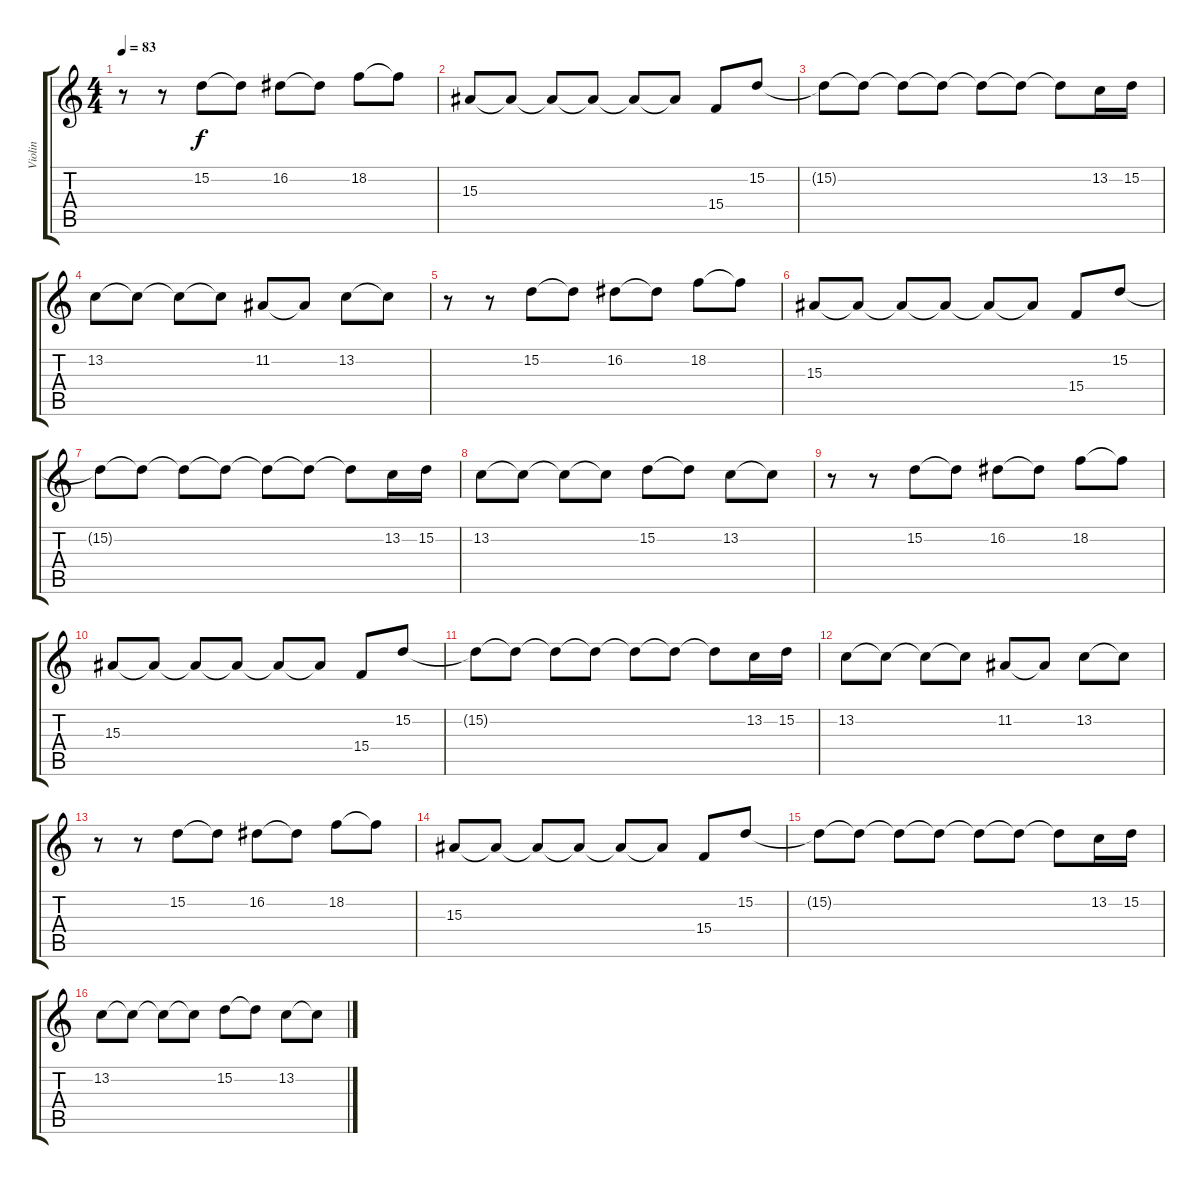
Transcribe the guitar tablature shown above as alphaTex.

\track ("Violin" "Violin") {instrument violin}
\staff {score tabs}
\tuning (E4 B3 G3 D3 A2 E2) {hide}
\ts (4 4)
\tempo 83
\clef g2
\ks c
r.8{dy f} r.8 15.2.8 15.2{t}.8 16.2.8 16.2{t}.8 18.2.8 18.2{t}.8 |
15.3.8 15.3{t}.8 15.3{t}.8 15.3{t}.8 15.3{t}.8 15.3{t}.8 15.4.8 15.2.8 |
15.2{t}.8 15.2{t}.8 15.2{t}.8 15.2{t}.8 15.2{t}.8 15.2{t}.8 15.2{t}.8 13.2.16 15.2.16 |
13.2.8 13.2{t}.8 13.2{t}.8 13.2{t}.8 11.2.8 11.2{t}.8 13.2.8 13.2{t}.8 |
r.8 r.8 15.2.8 15.2{t}.8 16.2.8 16.2{t}.8 18.2.8 18.2{t}.8 |
15.3.8 15.3{t}.8 15.3{t}.8 15.3{t}.8 15.3{t}.8 15.3{t}.8 15.4.8 15.2.8 |
15.2{t}.8 15.2{t}.8 15.2{t}.8 15.2{t}.8 15.2{t}.8 15.2{t}.8 15.2{t}.8 13.2.16 15.2.16 |
13.2.8 13.2{t}.8 13.2{t}.8 13.2{t}.8 15.2.8 15.2{t}.8 13.2.8 13.2{t}.8 |
r.8 r.8 15.2.8 15.2{t}.8 16.2.8 16.2{t}.8 18.2.8 18.2{t}.8 |
15.3.8 15.3{t}.8 15.3{t}.8 15.3{t}.8 15.3{t}.8 15.3{t}.8 15.4.8 15.2.8 |
15.2{t}.8 15.2{t}.8 15.2{t}.8 15.2{t}.8 15.2{t}.8 15.2{t}.8 15.2{t}.8 13.2.16 15.2.16 |
13.2.8 13.2{t}.8 13.2{t}.8 13.2{t}.8 11.2.8 11.2{t}.8 13.2.8 13.2{t}.8 |
r.8 r.8 15.2.8 15.2{t}.8 16.2.8 16.2{t}.8 18.2.8 18.2{t}.8 |
15.3.8 15.3{t}.8 15.3{t}.8 15.3{t}.8 15.3{t}.8 15.3{t}.8 15.4.8 15.2.8 |
15.2{t}.8 15.2{t}.8 15.2{t}.8 15.2{t}.8 15.2{t}.8 15.2{t}.8 15.2{t}.8 13.2.16 15.2.16 |
13.2.8 13.2{t}.8 13.2{t}.8 13.2{t}.8 15.2.8 15.2{t}.8 13.2.8 13.2{t}.8
